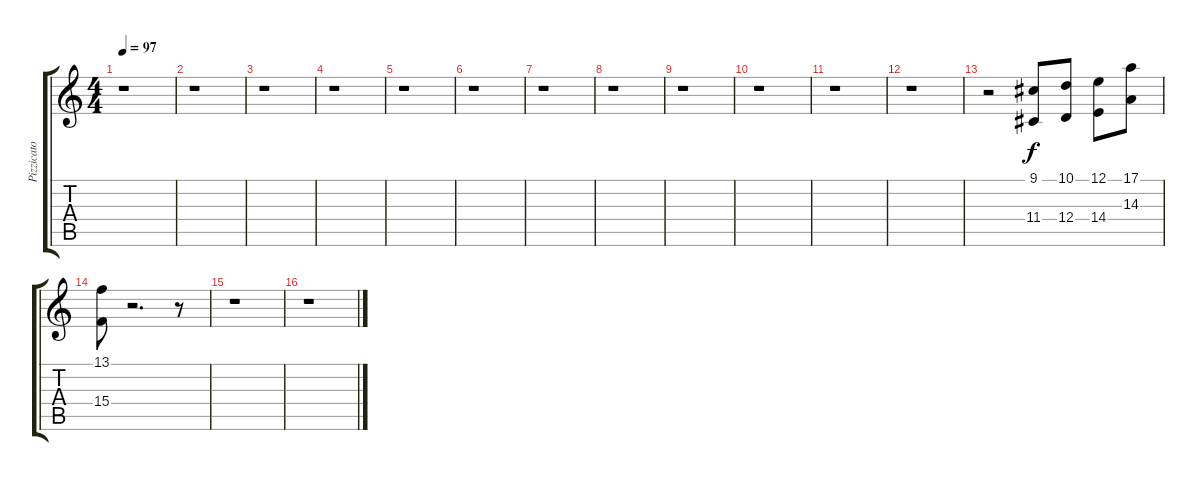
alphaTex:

\track ("Pizzicato" "Pizzicato") {instrument pizzicatostrings}
\staff {score tabs}
\tuning (E4 B3 G3 D3 A2 E2) {hide}
\ts (4 4)
\tempo 97
\clef g2
\ks c
r.1{dy f} |
r.1 |
r.1 |
r.1 |
r.1 |
r.1 |
r.1 |
r.1 |
r.1 |
r.1 |
r.1 |
r.1 |
r.2 (9.1 11.4).8 (10.1 12.4).8 (12.1 14.4).8 (17.1 14.3).8 |
(13.1 15.4).8 r.2{d} r.8 |
r.1 |
r.1
